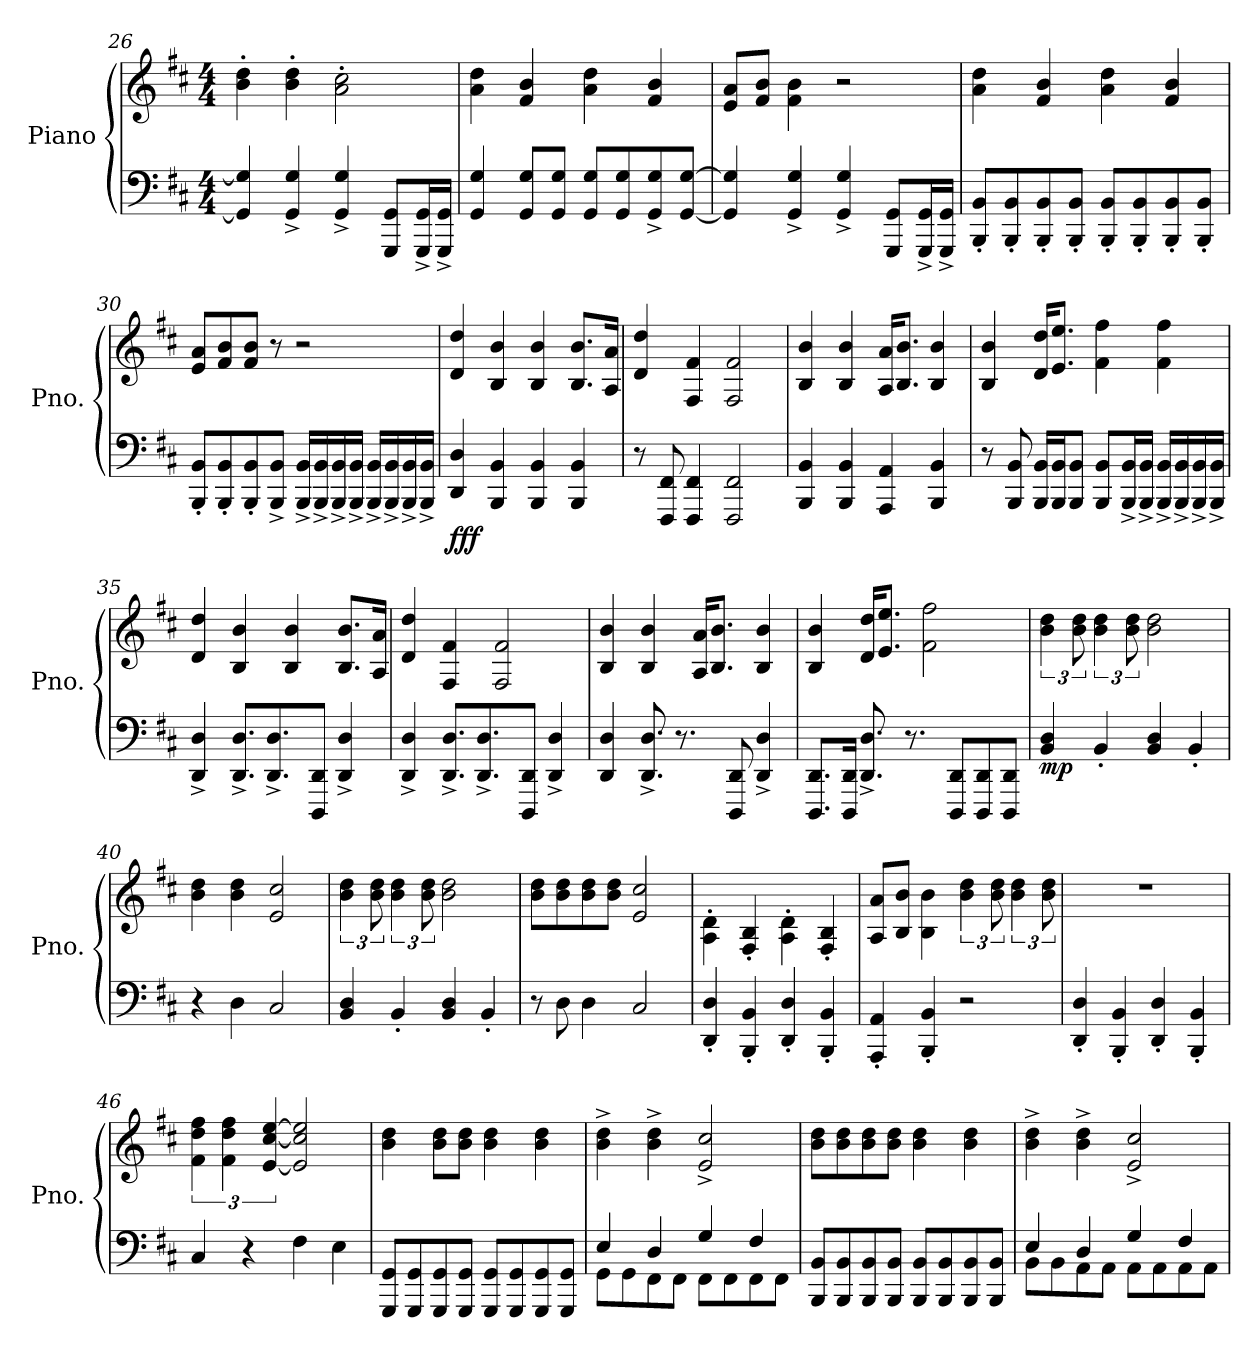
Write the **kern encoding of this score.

**kern	**kern	**dynam
*part1	*part1	*part1
*staff2	*staff1	*staff1/2
*I"Piano	*	*
*I'Pno.	*	*
!!LO:PB:g=z
*clefF4	*clefG2	*
*k[f#c#]	*k[f#c#]	*
*M4/4	*M4/4	*
=26	=26	=26
4GG/] 4G/]	4b\' 4dd\'	.
4GG/^ 4G/^	4b\' 4dd\'	.
4GG/^ 4G/^	2a\' 2cc#\'	.
8GGG/ 8GG/L	.	.
16GGG/^ 16GG/^L	.	.
16GGG/^ 16GG/^JJ	.	.
=27	=27	=27
4GG/ 4G/	4a\ 4dd\	.
8GG/ 8G/L	4f#/ 4b/	.
8GG/ 8G/J	.	.
8GG/ 8G/L	4a\ 4dd\	.
8GG/ 8G/	.	.
8GG/^ 8G/^	4f#/ 4b/	.
[8GG/ [8G/J	.	.
=28	=28	=28
4GG/] 4G/]	8e/ 8a/L	.
.	8f#/ 8b/J	.
4GG/^ 4G/^	4f#\ 4b\	.
4GG/^ 4G/^	2r	.
8GGG/ 8GG/L	.	.
16GGG/^ 16GG/^L	.	.
16GGG/^ 16GG/^JJ	.	.
=29	=29	=29
8BBB/' 8BB/'L	4a\ 4dd\	.
8BBB/' 8BB/'	.	.
8BBB/' 8BB/'	4f#/ 4b/	.
8BBB/' 8BB/'J	.	.
8BBB/' 8BB/'L	4a\ 4dd\	.
8BBB/' 8BB/'	.	.
8BBB/' 8BB/'	4f#/ 4b/	.
8BBB/' 8BB/'J	.	.
!!LO:LB:g=z
=30	=30	=30
8BBB/' 8BB/'L	8e/ 8a/L	.
8BBB/' 8BB/'	8f#/ 8b/	.
8BBB/' 8BB/'	8f#/ 8b/J	.
8BBB/^ 8BB/^J	8r	.
16BBB/^ 16BB/^LL	2r	.
16BBB/^ 16BB/^	.	.
16BBB/^ 16BB/^	.	.
16BBB/^ 16BB/^JJ	.	.
16BBB/^ 16BB/^LL	.	.
16BBB/^ 16BB/^	.	.
16BBB/^ 16BB/^	.	.
16BBB/^ 16BB/^JJ	.	.
=31	=31	=31
!	!	!LO:DY:b=2
4DD/ 4D/	4d/ 4dd/	fff
4BBB/ 4BB/	4B/ 4b/	.
4BBB/ 4BB/	4B/ 4b/	.
4BBB/ 4BB/	8.B/ 8.b/L	.
.	16A/ 16a/Jk	.
=32	=32	=32
8r	4d/ 4dd/	.
8FFF#/ 8FF#/	.	.
4FFF#/ 4FF#/	4F#/ 4f#/	.
2FFF#/ 2FF#/	2F#/ 2f#/	.
=33	=33	=33
4BBB/ 4BB/	4B/ 4b/	.
4BBB/ 4BB/	4B/ 4b/	.
4AAA/ 4AA/	16A/ 16a/KL	.
.	8.B/ 8.b/J	.
4BBB/ 4BB/	4B/ 4b/	.
!!LO:LB:g=z
=34	=34	=34
8r	4B/ 4b/	.
8BBB/ 8BB/	.	.
16BBB/ 16BB/LL	16d/ 16dd/KL	.
16BBB/ 16BB/J	8.e/ 8.ee/J	.
8BBB/ 8BB/J	.	.
8BBB/ 8BB/L	4f#\ 4ff#\	.
16BBB/^ 16BB/^L	.	.
16BBB/^ 16BB/^JJ	.	.
16BBB/^ 16BB/^LL	4f#\ 4ff#\	.
16BBB/^ 16BB/^	.	.
16BBB/^ 16BB/^	.	.
16BBB/^ 16BB/^JJ	.	.
=35	=35	=35
4DD/^ 4D/^	4d/ 4dd/	.
8.DD/^ 8.D/^L	4B/ 4b/	.
8.DD/^ 8.D/^	.	.
.	4B/ 4b/	.
8DDD/ 8DD/J	.	.
4DD/^ 4D/^	8.B/ 8.b/L	.
.	16A/ 16a/Jk	.
=36	=36	=36
4DD/^ 4D/^	4d/ 4dd/	.
8.DD/^ 8.D/^L	4F#/ 4f#/	.
8.DD/^ 8.D/^	.	.
.	2F#/ 2f#/	.
8DDD/ 8DD/J	.	.
4DD/^ 4D/^	.	.
=37	=37	=37
4DD/ 4D/	4B/ 4b/	.
8.DD/^ 8.D/^	4B/ 4b/	.
8.r	.	.
.	16A/ 16a/KL	.
.	8.B/ 8.b/J	.
8DDD/ 8DD/	.	.
4DD/^ 4D/^	4B/ 4b/	.
!!LO:LB:g=z
=38	=38	=38
8.DDD/ 8.DD/L	4B/ 4b/	.
16DDD/ 16DD/Jk	.	.
8.DD/^ 8.D/^	16d/ 16dd/KL	.
.	8.e/ 8.ee/J	.
8.r	.	.
.	2f#\ 2ff#\	.
8DDD/ 8DD/L	.	.
8DDD/ 8DD/	.	.
8DDD/ 8DD/J	.	.
=39	=39	=39
!	!	!LO:DY:b=2
4BB/ 4D/	6b\ 6dd\	mp
.	12b\ 12dd\	.
4BB'/	6b\ 6dd\	.
.	12b\ 12dd\	.
4BB/ 4D/	2b\ 2dd\	.
4BB'/	.	.
=40	=40	=40
4r	4b\ 4dd\	.
4D\	4b\ 4dd\	.
2C#/	2e/ 2cc#/	.
=41	=41	=41
4BB/ 4D/	6b\ 6dd\	.
.	12b\ 12dd\	.
4BB'/	6b\ 6dd\	.
.	12b\ 12dd\	.
4BB/ 4D/	2b\ 2dd\	.
4BB'/	.	.
=42	=42	=42
8r	8b\ 8dd\L	.
8D\	8b\ 8dd\	.
4D\	8b\ 8dd\	.
.	8b\ 8dd\J	.
2C#/	2e/ 2cc#/	.
=43	=43	=43
4DD/' 4D/'	4A\' 4d\'	.
4BBB/' 4BB/'	4F#/' 4B/'	.
4DD/' 4D/'	4A\' 4d\'	.
4BBB/' 4BB/'	4F#/' 4B/'	.
!!LO:LB:g=z
=44	=44	=44
4AAA/' 4AA/'	8A/ 8a/L	.
.	8B/ 8b/J	.
4BBB/' 4BB/'	4B\ 4b\	.
2r	6b\ 6dd\	.
.	12b\ 12dd\	.
.	6b\ 6dd\	.
.	12b\ 12dd\	.
=45	=45	=45
4DD/' 4D/'	1r	.
4BBB/' 4BB/'	.	.
4DD/' 4D/'	.	.
4BBB/' 4BB/'	.	.
=46	=46	=46
4C#/	6f#\ 6dd\ 6ff#\	.
.	6f#\ 6dd\ 6ff#\	.
4r	.	.
.	[6e/ [6cc#/ [6ee/	.
4F#\	2e/] 2cc#/] 2ee/]	.
4E\	.	.
=47	=47	=47
8GGG/ 8GG/L	4b\ 4dd\	.
8GGG/ 8GG/	.	.
8GGG/ 8GG/	8b\ 8dd\L	.
8GGG/ 8GG/J	8b\ 8dd\J	.
8GGG/ 8GG/L	4b\ 4dd\	.
8GGG/ 8GG/	.	.
8GGG/ 8GG/	4b\ 4dd\	.
8GGG/ 8GG/J	.	.
=48	=48	=48
*^	*	*
4E/	8GG\L	4b\^ 4dd\^	.
.	8GG\	.	.
4D/	8FF#\	4b\^ 4dd\^	.
.	8FF#\J	.	.
4G/	8FF#\L	2e/^ 2cc#/^	.
.	8FF#\	.	.
4F#/	8FF#\	.	.
.	8FF#\J	.	.
*v	*v	*	*
!!LO:LB:g=z
=49	=49	=49
8BBB/ 8BB/L	8b\ 8dd\L	.
8BBB/ 8BB/	8b\ 8dd\	.
8BBB/ 8BB/	8b\ 8dd\	.
8BBB/ 8BB/J	8b\ 8dd\J	.
8BBB/ 8BB/L	4b\ 4dd\	.
8BBB/ 8BB/	.	.
8BBB/ 8BB/	4b\ 4dd\	.
8BBB/ 8BB/J	.	.
=50	=50	=50
*^	*	*
4E/	8BB\L	4b\^ 4dd\^	.
.	8BB\	.	.
4D/	8AA\	4b\^ 4dd\^	.
.	8AA\J	.	.
4G/	8AA\L	2e/^ 2cc#/^	.
.	8AA\	.	.
4F#/	8AA\	.	.
.	8AA\J	.	.
*v	*v	*	*
=	=	=
*-	*-	*-
